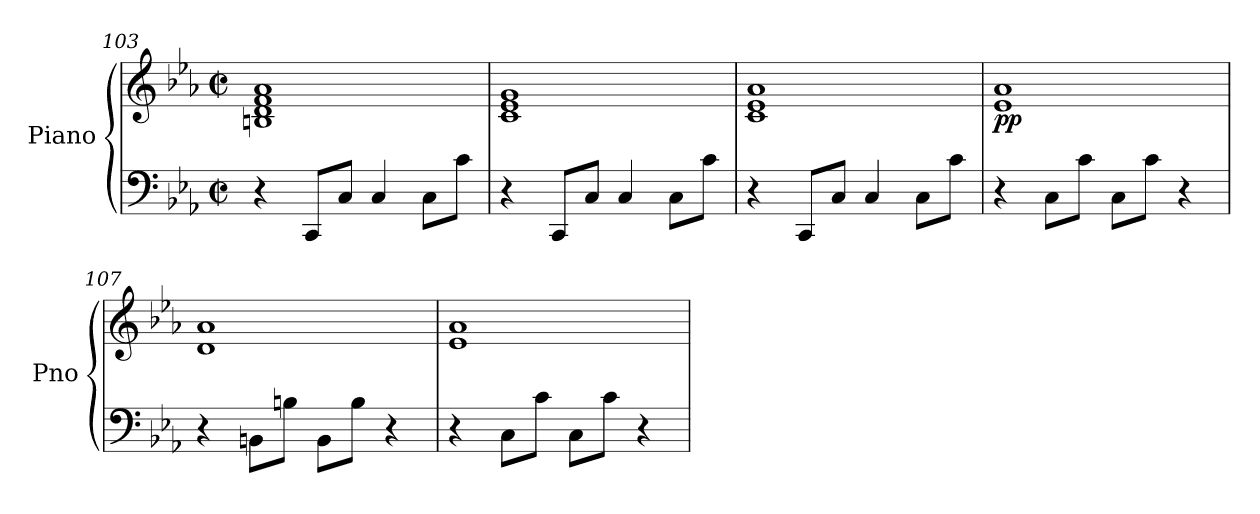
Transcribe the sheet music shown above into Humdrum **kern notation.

**kern	**kern	**dynam
*part1	*part1	*part1
*staff2	*staff1	*staff1/2
*I"Piano	*	*
*I'Pno	*	*
*clefF4	*clefG2	*
*k[b-e-a-]	*k[b-e-a-]	*
*E-:	*E-:	*
*M2/2	*M2/2	*
*met(c|)	*met(c|)	*
=103	=103	=103
4r	1Bn 1d 1f 1a-	.
8CC/L	.	.
8C/J	.	.
4C/	.	.
8C\L	.	.
8c\J	.	.
=104	=104	=104
4r	1c 1e- 1g	.
8CC/L	.	.
8C/J	.	.
4C/	.	.
8C\L	.	.
8c\J	.	.
!!LO:LB:g=z
=105	=105	=105
4r	1c 1e- 1a-	.
8CC/L	.	.
8C/J	.	.
4C/	.	.
8C\L	.	.
8c\J	.	.
=106	=106	=106
!	!	!LO:DY:b
4r	1e- 1a-	pp
8C\L	.	.
8c\J	.	.
8C\L	.	.
8c\J	.	.
4r	.	.
=107	=107	=107
4r	1d 1a-	.
8BBn\L	.	.
8Bn\J	.	.
8BB\L	.	.
8B\J	.	.
4r	.	.
=108	=108	=108
4r	1e- 1a-	.
8C\L	.	.
8c\J	.	.
8C\L	.	.
8c\J	.	.
4r	.	.
=	=	=
*-	*-	*-
